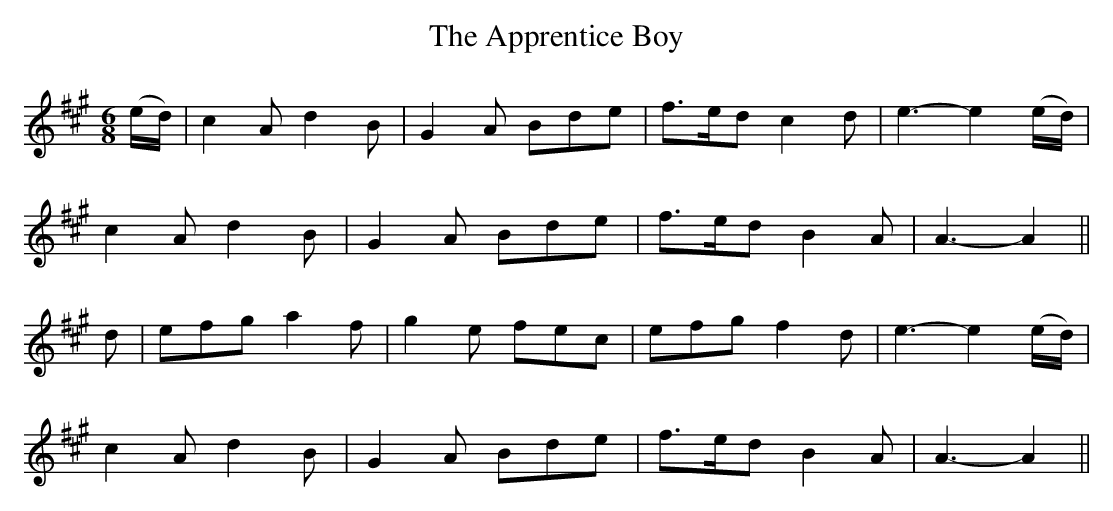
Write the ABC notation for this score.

X:1
T: The Apprentice Boy
M:6/8
L:1/8
K:A
(e/d/) | c2 A d2 B | G2 A Bde | f>ed c2 d | e3- e2 (e/d/) |
c2 A d2 B | G2 A Bde | f>ed B2 A | A3- A2 ||
d | efg a2 f | g2 e fec | efg f2 d | e3- e2 (e/d/) |
c2 A d2 B | G2 A Bde | f>ed B2 A | A3- A2 ||
